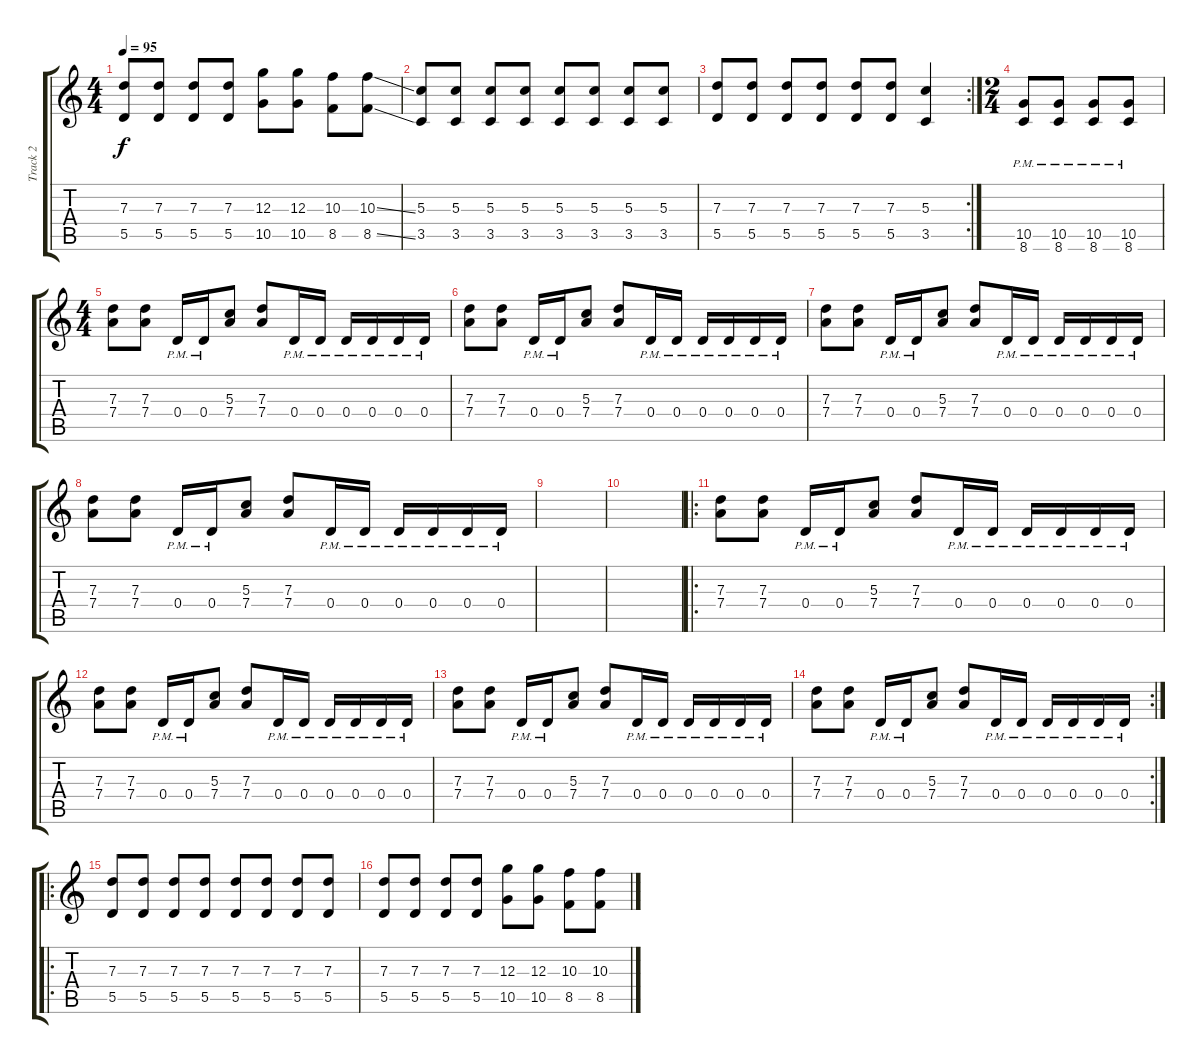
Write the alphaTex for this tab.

\track ("Track 2" "Track 2") {instrument overdrivenguitar}
\staff {score tabs}
\tuning (E4 B3 G3 D3 A2 E2) {hide}
\ts (4 4)
\tempo 95
\clef g2
\ks c
(7.3 5.5).8{dy f} (7.3 5.5).8 (7.3 5.5).8 (7.3 5.5).8 (12.3 10.5).8 (12.3 10.5).8 (10.3 8.5).8 (10.3{ss} 8.5{ss}).8 |
(5.3 3.5).8 (5.3 3.5).8 (5.3 3.5).8 (5.3 3.5).8 (5.3 3.5).8 (5.3 3.5).8 (5.3 3.5).8 (5.3 3.5).8 |
\rc 2
(7.3 5.5).8 (7.3 5.5).8 (7.3 5.5).8 (7.3 5.5).8 (7.3 5.5).8 (7.3 5.5).8 (5.3 3.5).4 |
\ts (2 4)
(10.5{pm} 8.6{pm}).8 (10.5{pm} 8.6{pm}).8 (10.5{pm} 8.6{pm}).8 (10.5{pm} 8.6{pm}).8 |
\ts (4 4)
(7.3 7.4).8 (7.3 7.4).8 0.4{pm}.16 0.4{pm}.16 (5.3 7.4).8 (7.3 7.4).8 0.4{pm}.16 0.4{pm}.16 0.4{pm}.16 0.4{pm}.16 0.4{pm}.16 0.4{pm}.16 |
(7.3 7.4).8 (7.3 7.4).8 0.4{pm}.16 0.4{pm}.16 (5.3 7.4).8 (7.3 7.4).8 0.4{pm}.16 0.4{pm}.16 0.4{pm}.16 0.4{pm}.16 0.4{pm}.16 0.4{pm}.16 |
(7.3 7.4).8 (7.3 7.4).8 0.4{pm}.16 0.4{pm}.16 (5.3 7.4).8 (7.3 7.4).8 0.4{pm}.16 0.4{pm}.16 0.4{pm}.16 0.4{pm}.16 0.4{pm}.16 0.4{pm}.16 |
(7.3 7.4).8 (7.3 7.4).8 0.4{pm}.16 0.4{pm}.16 (5.3 7.4).8 (7.3 7.4).8 0.4{pm}.16 0.4{pm}.16 0.4{pm}.16 0.4{pm}.16 0.4{pm}.16 0.4{pm}.16 |
|
|
\ro
(7.3 7.4).8 (7.3 7.4).8 0.4{pm}.16 0.4{pm}.16 (5.3 7.4).8 (7.3 7.4).8 0.4{pm}.16 0.4{pm}.16 0.4{pm}.16 0.4{pm}.16 0.4{pm}.16 0.4{pm}.16 |
(7.3 7.4).8 (7.3 7.4).8 0.4{pm}.16 0.4{pm}.16 (5.3 7.4).8 (7.3 7.4).8 0.4{pm}.16 0.4{pm}.16 0.4{pm}.16 0.4{pm}.16 0.4{pm}.16 0.4{pm}.16 |
(7.3 7.4).8 (7.3 7.4).8 0.4{pm}.16 0.4{pm}.16 (5.3 7.4).8 (7.3 7.4).8 0.4{pm}.16 0.4{pm}.16 0.4{pm}.16 0.4{pm}.16 0.4{pm}.16 0.4{pm}.16 |
\rc 2
(7.3 7.4).8 (7.3 7.4).8 0.4{pm}.16 0.4{pm}.16 (5.3 7.4).8 (7.3 7.4).8 0.4{pm}.16 0.4{pm}.16 0.4{pm}.16 0.4{pm}.16 0.4{pm}.16 0.4{pm}.16 |
\ro
(7.3 5.5).8 (7.3 5.5).8 (7.3 5.5).8 (7.3 5.5).8 (7.3 5.5).8 (7.3 5.5).8 (7.3 5.5).8 (7.3 5.5).8 |
(7.3 5.5).8 (7.3 5.5).8 (7.3 5.5).8 (7.3 5.5).8 (12.3 10.5).8 (12.3 10.5).8 (10.3 8.5).8 (10.3{ss} 8.5{ss}).8
